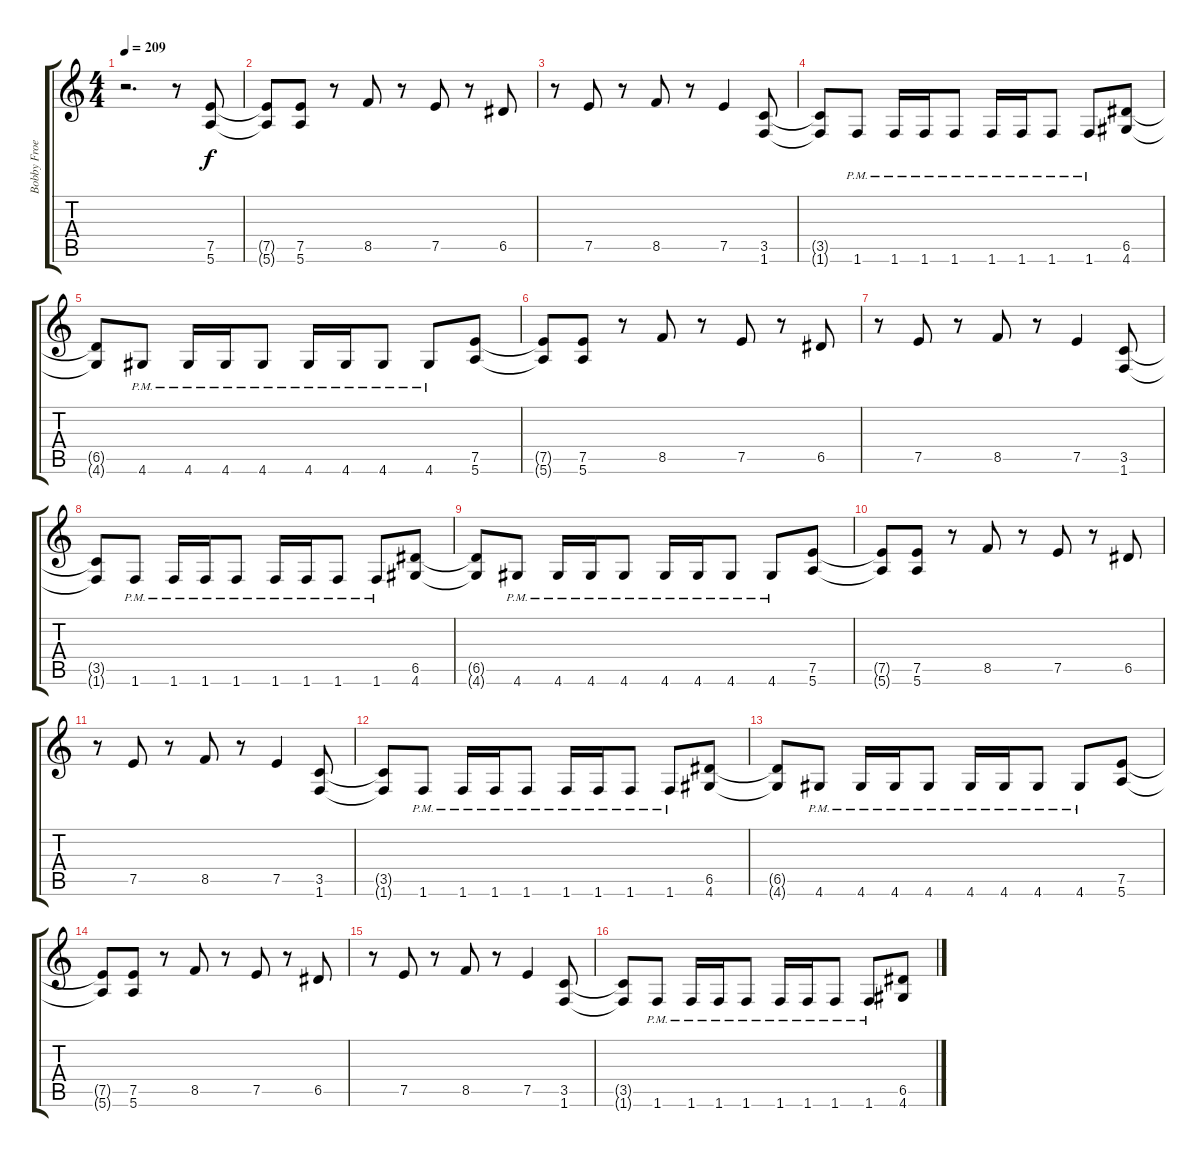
\track ("Bobby Froese" "Bobby Froe") {instrument distortionguitar}
\staff {score tabs}
\tuning (E4 B3 G3 D3 A2 E2) {hide}
\ts (4 4)
\tempo 209
\clef g2
\ks c
r.2{d dy f instrument distortionguitar} r.8 (7.5 5.6).8 |
(7.5{t} 5.6{t}).8 (7.5 5.6).8 r.8 8.5.8 r.8 7.5.8 r.8 6.5.8 |
r.8 7.5.8 r.8 8.5.8 r.8 7.5.4 (3.5 1.6).8 |
(3.5{t} 1.6{t}).8 1.6{pm}.8 1.6{pm}.16 1.6{pm}.16 1.6{pm}.8 1.6{pm}.16 1.6{pm}.16 1.6{pm}.8 1.6{pm}.8 (6.5 4.6).8 |
(6.5{t} 4.6{t}).8 4.6{pm}.8 4.6{pm}.16 4.6{pm}.16 4.6{pm}.8 4.6{pm}.16 4.6{pm}.16 4.6{pm}.8 4.6{pm}.8 (7.5 5.6).8 |
(7.5{t} 5.6{t}).8 (7.5 5.6).8 r.8 8.5.8 r.8 7.5.8 r.8 6.5.8 |
r.8 7.5.8 r.8 8.5.8 r.8 7.5.4 (3.5 1.6).8 |
(3.5{t} 1.6{t}).8 1.6{pm}.8 1.6{pm}.16 1.6{pm}.16 1.6{pm}.8 1.6{pm}.16 1.6{pm}.16 1.6{pm}.8 1.6{pm}.8 (6.5 4.6).8 |
(6.5{t} 4.6{t}).8 4.6{pm}.8 4.6{pm}.16 4.6{pm}.16 4.6{pm}.8 4.6{pm}.16 4.6{pm}.16 4.6{pm}.8 4.6{pm}.8 (7.5 5.6).8 |
(7.5{t} 5.6{t}).8 (7.5 5.6).8 r.8 8.5.8 r.8 7.5.8 r.8 6.5.8 |
r.8 7.5.8 r.8 8.5.8 r.8 7.5.4 (3.5 1.6).8 |
(3.5{t} 1.6{t}).8 1.6{pm}.8 1.6{pm}.16 1.6{pm}.16 1.6{pm}.8 1.6{pm}.16 1.6{pm}.16 1.6{pm}.8 1.6{pm}.8 (6.5 4.6).8 |
(6.5{t} 4.6{t}).8 4.6{pm}.8 4.6{pm}.16 4.6{pm}.16 4.6{pm}.8 4.6{pm}.16 4.6{pm}.16 4.6{pm}.8 4.6{pm}.8 (7.5 5.6).8 |
(7.5{t} 5.6{t}).8 (7.5 5.6).8 r.8 8.5.8 r.8 7.5.8 r.8 6.5.8 |
r.8 7.5.8 r.8 8.5.8 r.8 7.5.4 (3.5 1.6).8 |
(3.5{t} 1.6{t}).8 1.6{pm}.8 1.6{pm}.16 1.6{pm}.16 1.6{pm}.8 1.6{pm}.16 1.6{pm}.16 1.6{pm}.8 1.6{pm}.8 (6.5 4.6).8
